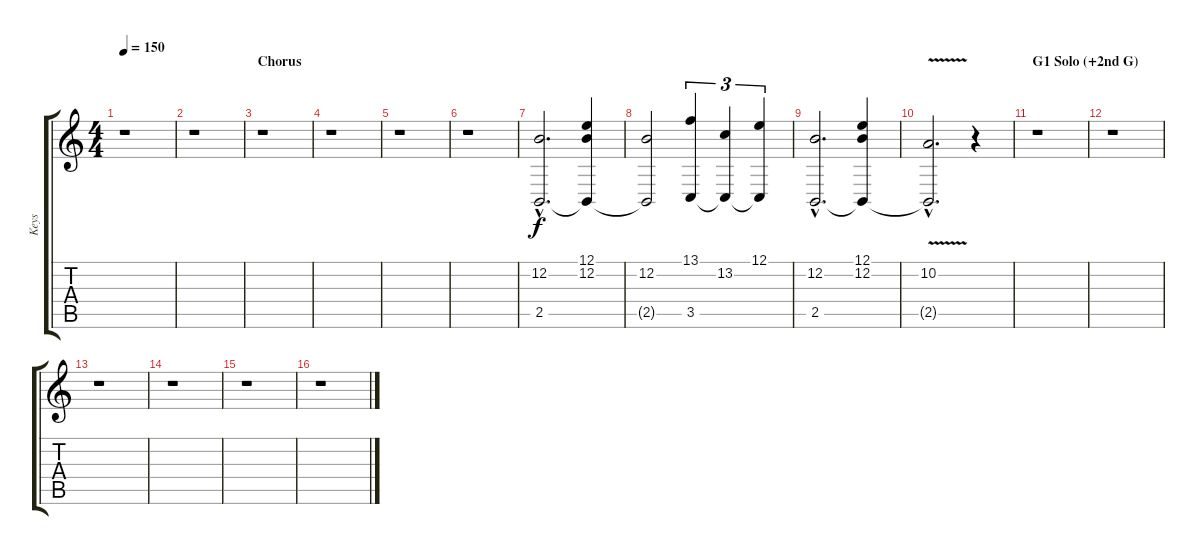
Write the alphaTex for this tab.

\track ("Keys" "Keys") {instrument bagpipe}
\staff {score tabs}
\tuning (E4 B3 G3 D3 A2 D2) {hide}
\ts (4 4)
\tempo 150
\clef g2
\ks c
r.1{dy mp} |
r.1 |
\section ("" "Chorus")
r.1 |
r.1 |
r.1 |
r.1 |
(12.2{hac} 2.5{hac}).2{d dy f} (12.1 12.2 2.5{t}).4 |
(12.2 2.5{t}).2 (13.1 3.5).4{tu (3 2)} (13.2 3.5{t}).4{tu (3 2)} (12.1 3.5{t}).4{tu (3 2)} |
(12.2{hac} 2.5{hac}).2{d} (12.1 12.2 2.5{t}).4 |
(10.2{v hac} 2.5{hac t}).2{d} r.4{volume 0} |
\section ("" "G1 Solo (+2nd G)")
r.1 |
r.1 |
r.1 |
r.1 |
r.1 |
r.1
